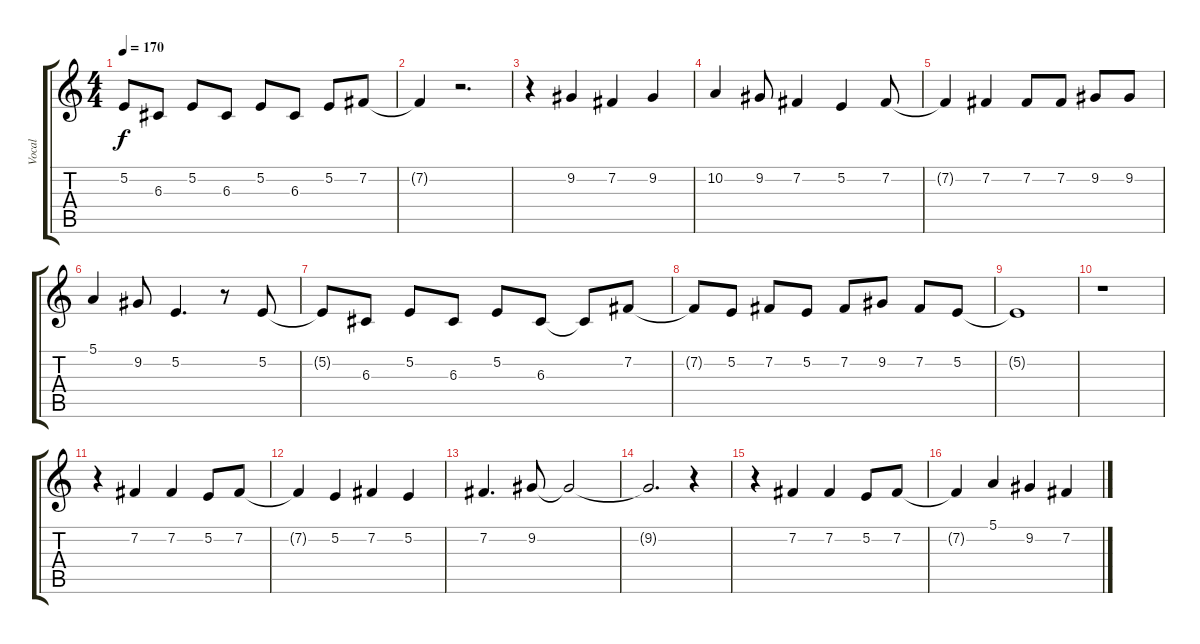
\track ("Vocal" "Vocal") {instrument clarinet}
\staff {score tabs}
\tuning (E4 B3 G3 D3 A2 E2) {hide}
\ts (4 4)
\tempo 170
\clef g2
\ks c
5.2{t}.8{dy f} 6.3.8 5.2.8 6.3.8 5.2.8 6.3.8 5.2.8 7.2.8 |
7.2{t}.4 r.2{d} |
r.4 9.2.4 7.2.4 9.2.4 |
10.2.4 9.2.8 7.2.4 5.2.4 7.2.8 |
7.2{t}.4 7.2.4 7.2.8 7.2.8 9.2.8 9.2.8 |
5.1.4 9.2.8 5.2.4{d} r.8 5.2.8 |
5.2{t}.8 6.3.8 5.2.8 6.3.8 5.2.8 6.3.8 6.3{t}.8 7.2.8 |
7.2{t}.8 5.2.8 7.2.8 5.2.8 7.2.8 9.2.8 7.2.8 5.2.8 |
5.2{t}.1 |
r.1 |
r.4 7.2.4 7.2.4 5.2.8 7.2.8 |
7.2{t}.4 5.2.4 7.2.4 5.2.4 |
7.2.4{d} 9.2.8 9.2{t}.2 |
9.2{t}.2{d} r.4 |
r.4 7.2.4 7.2.4 5.2.8 7.2.8 |
7.2{t}.4 5.1.4 9.2.4 7.2.4
